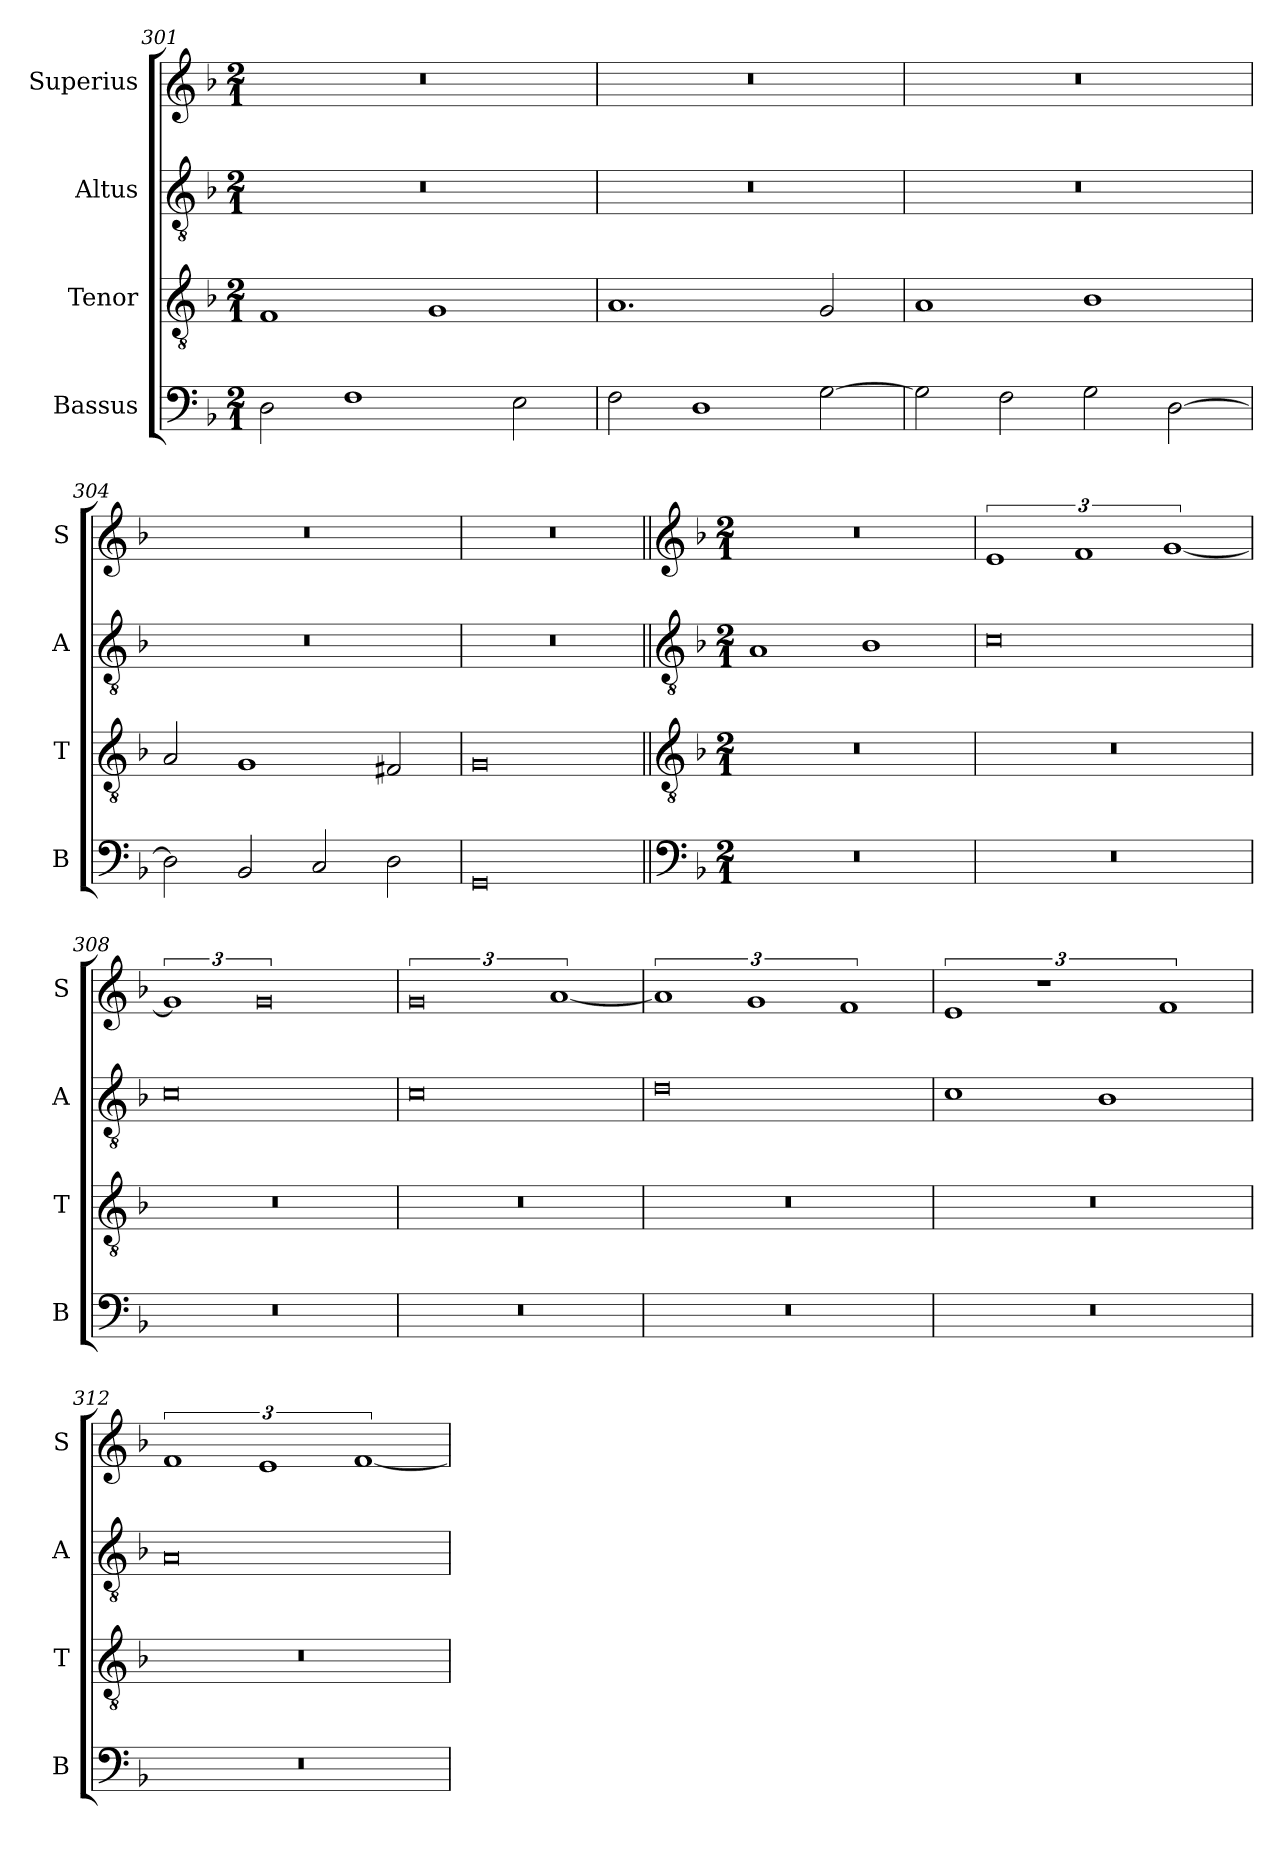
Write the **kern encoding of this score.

**kern	**kern	**kern	**kern
*part4	*part3	*part2	*part1
*staff4	*staff3	*staff2	*staff1
*I"Bassus	*I"Tenor	*I"Altus	*I"Superius
*I'B	*I'T	*I'A	*I'S
*clefF4	*clefGv2	*clefGv2	*clefG2
*k[b-]	*k[b-]	*k[b-]	*k[b-]
*M2/1	*M2/1	*M2/1	*M2/1
=301	=301	=301	=301
2D\	1F	0r	0r
1F	.	.	.
.	1G	.	.
2E\	.	.	.
=302	=302	=302	=302
2F\	1.A	0r	0r
1D	.	.	.
[2G\	2G/	.	.
=303	=303	=303	=303
2G\]	1A	0r	0r
2F\	.	.	.
2G\	1B-	.	.
[2D\	.	.	.
=304	=304	=304	=304
2D\]	2A/	0r	0r
2BB-/	1G	.	.
2C/	.	.	.
2D\	2F#X/	.	.
=305	=305	=305	=305
0GG	0G	0r	0r
!!LO:LB:g=z
=306||	=306||	=306||	=306||
*clefF4	*clefGv2	*clefGv2	*clefG2
*k[b-]	*k[b-]	*k[b-]	*k[b-]
*M2/1	*M2/1	*M2/1	*M2/1
0r	0r	1A	0r
.	.	1B-	.
=307	=307	=307	=307
0r	0r	0c	3%2e
.	.	.	3%2f
.	.	.	[3%2g
=308	=308	=308	=308
0r	0r	0c	3%2g]
.	.	.	3%4g
=309	=309	=309	=309
0r	0r	0c	3%4g
.	.	.	[3%2a
=310	=310	=310	=310
0r	0r	0d	3%2a]
.	.	.	3%2g
.	.	.	3%2f
=311	=311	=311	=311
0r	0r	1c	3%2e
.	.	.	3%2r
.	.	1B-	.
.	.	.	3%2f
=312	=312	=312	=312
0r	0r	0A	3%2f
.	.	.	3%2e
.	.	.	[3%2f
=	=	=	=
*-	*-	*-	*-
